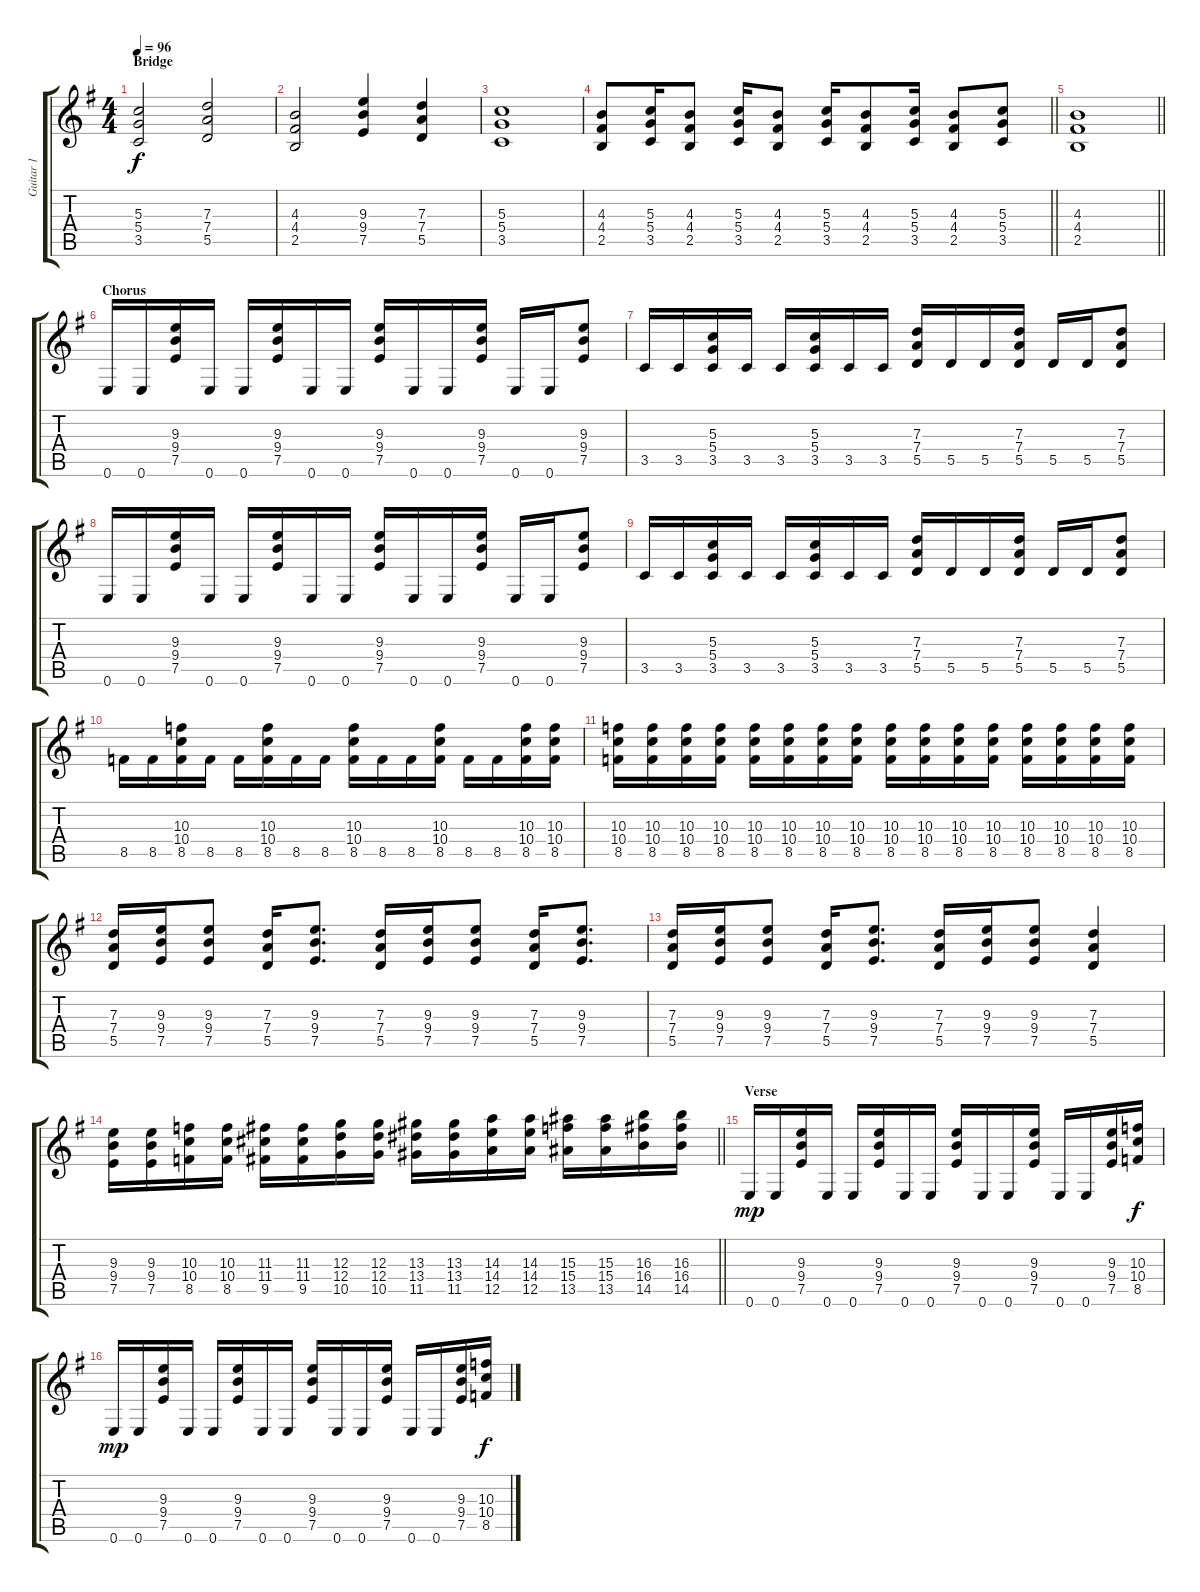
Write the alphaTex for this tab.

\track ("Guitar 1" "Guitar 1") {instrument distortionguitar}
\staff {score tabs}
\tuning (E4 B3 G3 D3 A2 E2) {hide}
\ts (4 4)
\section ("" "Bridge")
\tempo 96
\clef g2
\ks g
(5.3 5.4 3.5).2{dy f} (7.3 7.4 5.5).2 |
(4.3 4.4 2.5).2 (9.3 9.4 7.5).4 (7.3 7.4 5.5).4 |
(5.3 5.4 3.5).1 |
\barLineRight lightlight
(4.3 4.4 2.5).8 (5.3 5.4 3.5).16 (4.3 4.4 2.5).8 (5.3 5.4 3.5).16 (4.3 4.4 2.5).8 (5.3 5.4 3.5).16 (4.3 4.4 2.5).8 (5.3 5.4 3.5).16 (4.3 4.4 2.5).8 (5.3 5.4 3.5).8 |
\barLineRight lightlight
(4.3 4.4 2.5).1 |
\section ("" "Chorus")
0.6.16 0.6.16 (9.3 9.4 7.5).16 0.6.16 0.6.16 (9.3 9.4 7.5).16 0.6.16 0.6.16 (9.3 9.4 7.5).16 0.6.16 0.6.16 (9.3 9.4 7.5).16 0.6.16 0.6.16 (9.3 9.4 7.5).8 |
3.5.16 3.5.16 (5.3 5.4 3.5).16 3.5.16 3.5.16 (5.3 5.4 3.5).16 3.5.16 3.5.16 (7.3 7.4 5.5).16 5.5.16 5.5.16 (7.3 7.4 5.5).16 5.5.16 5.5.16 (7.3 7.4 5.5).8 |
0.6.16 0.6.16 (9.3 9.4 7.5).16 0.6.16 0.6.16 (9.3 9.4 7.5).16 0.6.16 0.6.16 (9.3 9.4 7.5).16 0.6.16 0.6.16 (9.3 9.4 7.5).16 0.6.16 0.6.16 (9.3 9.4 7.5).8 |
3.5.16 3.5.16 (5.3 5.4 3.5).16 3.5.16 3.5.16 (5.3 5.4 3.5).16 3.5.16 3.5.16 (7.3 7.4 5.5).16 5.5.16 5.5.16 (7.3 7.4 5.5).16 5.5.16 5.5.16 (7.3 7.4 5.5).8 |
8.5.16 8.5.16 (10.3 10.4 8.5).16 8.5.16 8.5.16 (10.3 10.4 8.5).16 8.5.16 8.5.16 (10.3 10.4 8.5).16 8.5.16 8.5.16 (10.3 10.4 8.5).16 8.5.16 8.5.16 (10.3 10.4 8.5).16 (10.3 10.4 8.5).16 |
(10.3 10.4 8.5).16 (10.3 10.4 8.5).16 (10.3 10.4 8.5).16 (10.3 10.4 8.5).16 (10.3 10.4 8.5).16 (10.3 10.4 8.5).16 (10.3 10.4 8.5).16 (10.3 10.4 8.5).16 (10.3 10.4 8.5).16 (10.3 10.4 8.5).16 (10.3 10.4 8.5).16 (10.3 10.4 8.5).16 (10.3 10.4 8.5).16 (10.3 10.4 8.5).16 (10.3 10.4 8.5).16 (10.3 10.4 8.5).16 |
(7.3 7.4 5.5).16 (9.3 9.4 7.5).16 (9.3 9.4 7.5).8 (7.3 7.4 5.5).16 (9.3 9.4 7.5).8{d} (7.3 7.4 5.5).16 (9.3 9.4 7.5).16 (9.3 9.4 7.5).8 (7.3 7.4 5.5).16 (9.3 9.4 7.5).8{d} |
(7.3 7.4 5.5).16 (9.3 9.4 7.5).16 (9.3 9.4 7.5).8 (7.3 7.4 5.5).16 (9.3 9.4 7.5).8{d} (7.3 7.4 5.5).16 (9.3 9.4 7.5).16 (9.3 9.4 7.5).8 (7.3 7.4 5.5).4 |
\barLineRight lightlight
(9.3 9.4 7.5).16 (9.3 9.4 7.5).16 (10.3 10.4 8.5).16 (10.3 10.4 8.5).16 (11.3 11.4 9.5).16 (11.3 11.4 9.5).16 (12.3 12.4 10.5).16 (12.3 12.4 10.5).16 (13.3 13.4 11.5).16 (13.3 13.4 11.5).16 (14.3 14.4 12.5).16 (14.3 14.4 12.5).16 (15.3 15.4 13.5).16 (15.3 15.4 13.5).16 (16.3 16.4 14.5).16 (16.3 16.4 14.5).16 |
\section ("" "Verse")
0.6.16{dy mp} 0.6.16 (9.3 9.4 7.5).16 0.6.16 0.6.16 (9.3 9.4 7.5).16 0.6.16 0.6.16 (9.3 9.4 7.5).16 0.6.16 0.6.16 (9.3 9.4 7.5).16 0.6.16 0.6.16 (9.3 9.4 7.5).16 (10.3 10.4 8.5).16{dy f} |
0.6.16{dy mp} 0.6.16 (9.3 9.4 7.5).16 0.6.16 0.6.16 (9.3 9.4 7.5).16 0.6.16 0.6.16 (9.3 9.4 7.5).16 0.6.16 0.6.16 (9.3 9.4 7.5).16 0.6.16 0.6.16 (9.3 9.4 7.5).16 (10.3 10.4 8.5).16{dy f}
